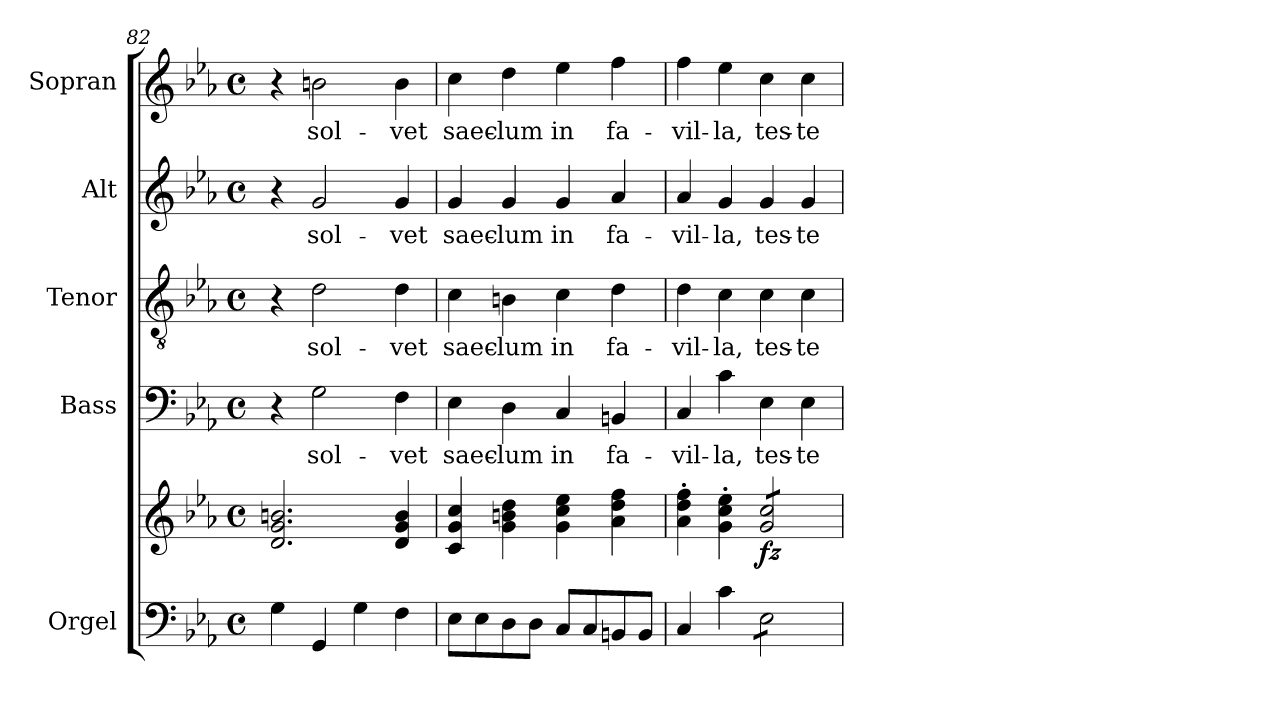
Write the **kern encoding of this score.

**kern	**kern	**dynam	**kern	**text	**kern	**text	**kern	**text	**kern	**text
*part5	*part5	*part5	*part4	*part4	*part3	*part3	*part2	*part2	*part1	*part1
*staff6	*staff5	*staff5/6	*staff4	*staff4	*staff3	*staff3	*staff2	*staff2	*staff1	*staff1
*I"Orgel	*	*	*I"Bass	*	*I"Tenor	*	*I"Alt	*	*I"Sopran	*
*I'Org.	*	*	*I'B.	*	*I'T.	*	*I'A.	*	*I'S.	*
*clefF4	*clefG2	*	*clefF4	*	*clefGv2	*	*clefG2	*	*clefG2	*
*k[b-e-a-]	*k[b-e-a-]	*	*k[b-e-a-]	*	*k[b-e-a-]	*	*k[b-e-a-]	*	*k[b-e-a-]	*
*E-:	*E-:	*	*E-:	*	*E-:	*	*E-:	*	*E-:	*
*M4/4	*M4/4	*	*M4/4	*	*M4/4	*	*M4/4	*	*M4/4	*
*met(c)	*met(c)	*	*met(c)	*	*met(c)	*	*met(c)	*	*met(c)	*
=82	=82	=82	=82	=82	=82	=82	=82	=82	=82	=82
4G\	2.d/ 2.g/ 2.bn/	.	4r	.	4r	.	4r	.	4r	.
!	!	!	!	!LO:LY:b	!	!LO:LY:b	!	!LO:LY:b	!	!LO:LY:b
4GG/	.	.	2G\	sol-	2d\	sol-	2g/	sol-	2bn\	sol-
4G\	.	.	.	.	.	.	.	.	.	.
!	!	!	!	!LO:LY:b	!	!LO:LY:b	!	!LO:LY:b	!	!LO:LY:b
4F\	4d/ 4g/ 4b/	.	4F\	-vet	4d\	-vet	4g/	-vet	4b\	-vet
!!LO:PB:g=z
=83	=83	=83	=83	=83	=83	=83	=83	=83	=83	=83
!	!	!	!	!LO:LY:b	!	!LO:LY:b	!	!LO:LY:b	!	!LO:LY:b
8E-\L	4c/ 4g/ 4cc/	.	4E-\	saec-	4c\	saec-	4g/	saec-	4cc\	saec-
8E-\	.	.	.	.	.	.	.	.	.	.
!	!	!	!	!LO:LY:b	!	!LO:LY:b	!	!LO:LY:b	!	!LO:LY:b
8D\	4g\ 4bn\ 4dd\	.	4D\	-lum	4Bn\	-lum	4g/	-lum	4dd\	-lum
8D\J	.	.	.	.	.	.	.	.	.	.
!	!	!	!	!LO:LY:b	!	!LO:LY:b	!	!LO:LY:b	!	!LO:LY:b
8C/L	4g\ 4cc\ 4ee-\	.	4C/	in	4c\	in	4g/	in	4ee-\	in
8C/	.	.	.	.	.	.	.	.	.	.
!	!	!	!	!LO:LY:b	!	!LO:LY:b	!	!LO:LY:b	!	!LO:LY:b
8BBn/	4a-\ 4dd\ 4ff\	.	4BBn/	fa-	4d\	fa-	4a-/	fa-	4ff\	fa-
8BB/J	.	.	.	.	.	.	.	.	.	.
=84	=84	=84	=84	=84	=84	=84	=84	=84	=84	=84
!	!	!	!	!LO:LY:b	!	!LO:LY:b	!	!LO:LY:b	!	!LO:LY:b
4C/	4a-\'> 4dd\'> 4ff\'>	.	4C/	-vil-	4d\	-vil-	4a-/	-vil-	4ff\	-vil-
!	!	!	!	!LO:LY:b	!	!LO:LY:b	!	!LO:LY:b	!	!LO:LY:b
4c\	4g\'> 4cc\'> 4ee-\'>	.	4c\	-la,	4c\	-la,	4g/	-la,	4ee-\	-la,
!	!	!LO:DY:b	!	!LO:LY:b	!	!LO:LY:b	!	!LO:LY:b	!	!LO:LY:b
*tremolo	*	*	*	*	*	*	*	*	*	*
*	*tremolo	*	*	*	*	*	*	*	*	*
8E-\L	8g/ 8cc/L	fz	4E-\	tes-	4c\	tes-	4g/	tes-	4cc\	tes-
8E-\	8g/ 8cc/	.	.	.	.	.	.	.	.	.
!	!	!	!	!LO:LY:b	!	!LO:LY:b	!	!LO:LY:b	!	!LO:LY:b
8E-\	8g/ 8cc/	.	4E-\	-te	4c\	-te	4g/	-te	4cc\	-te
8E-\J	8g/ 8cc/J	.	.	.	.	.	.	.	.	.
*	*Xtremolo	*	*	*	*	*	*	*	*	*
*Xtremolo	*	*	*	*	*	*	*	*	*	*
=	=	=	=	=	=	=	=	=	=	=
*-	*-	*-	*-	*-	*-	*-	*-	*-	*-	*-
